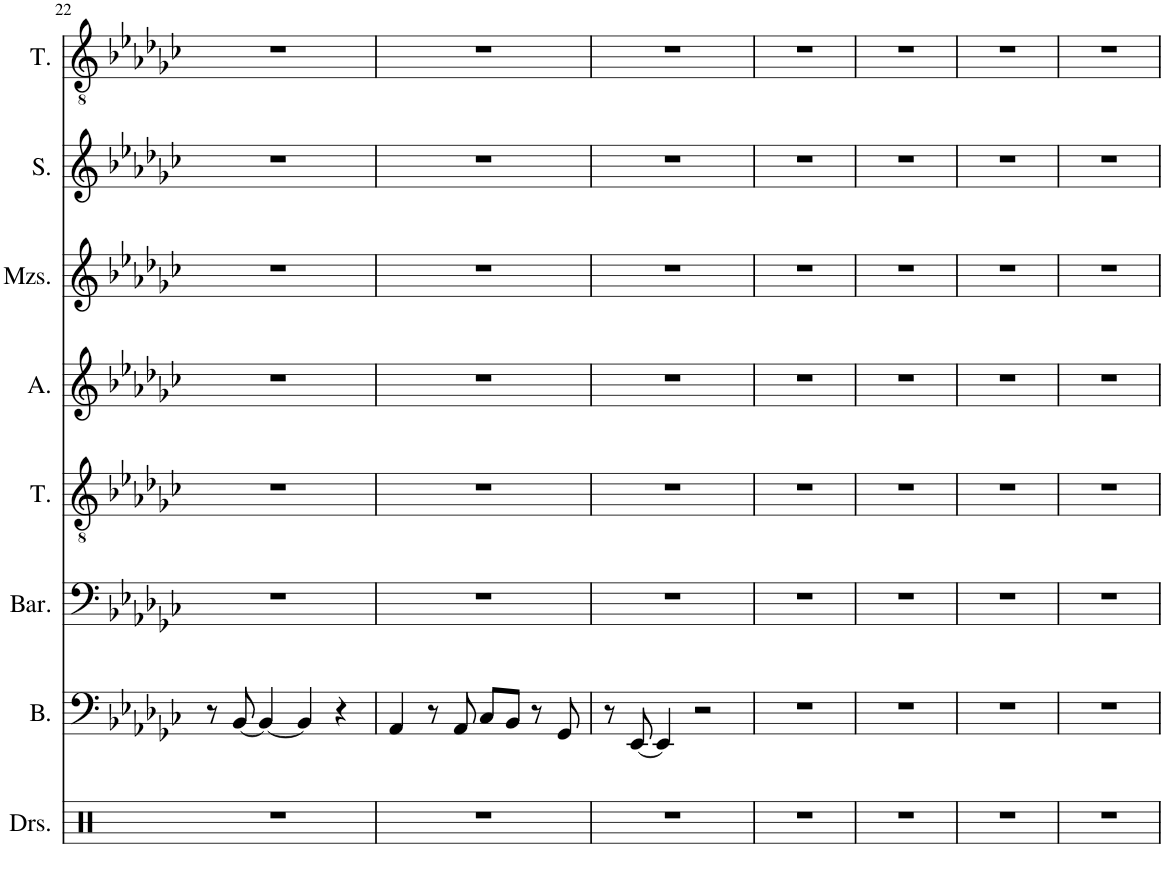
**kern	**kern	**kern	**kern	**kern	**kern	**kern	**kern
*part8	*part7	*part6	*part5	*part4	*part3	*part2	*part1
*staff8	*staff7	*staff6	*staff5	*staff4	*staff3	*staff2	*staff1
*I"Drumset	*I"Bass	*I"Baritone	*I"Tenor	*I"Alto	*I"Mezzo-soprano	*I"Soprano	*I"Tenor
*I'Drs.	*I'B.	*I'Bar.	*I'T.	*I'A.	*I'Mzs.	*I'S.	*I'T.
!!LO:PB:g=z
*clefX	*clefF4	*clefF4	*clefGv2	*clefG2	*clefG2	*clefG2	*clefGv2
*k[]	*k[b-e-a-d-g-c-]	*k[b-e-a-d-g-c-]	*k[b-e-a-d-g-c-]	*k[b-e-a-d-g-c-]	*k[b-e-a-d-g-c-]	*k[b-e-a-d-g-c-]	*k[b-e-a-d-g-c-]
*M4/4	*M4/4	*M4/4	*M4/4	*M4/4	*M4/4	*M4/4	*M4/4
=22	=22	=22	=22	=22	=22	=22	=22
1r	8r	1r	1r	1r	1r	1r	1r
.	[8BB-/	.	.	.	.	.	.
.	4BB-/_	.	.	.	.	.	.
.	4BB-/]	.	.	.	.	.	.
.	4r	.	.	.	.	.	.
=23	=23	=23	=23	=23	=23	=23	=23
1r	4AA-/	1r	1r	1r	1r	1r	1r
.	8r	.	.	.	.	.	.
.	8AA-/	.	.	.	.	.	.
.	8C-/L	.	.	.	.	.	.
.	8BB-/J	.	.	.	.	.	.
.	8r	.	.	.	.	.	.
.	8GG-/	.	.	.	.	.	.
=24	=24	=24	=24	=24	=24	=24	=24
1r	8r	1r	1r	1r	1r	1r	1r
.	[8EE-/	.	.	.	.	.	.
.	4EE-/]	.	.	.	.	.	.
.	2r	.	.	.	.	.	.
=25	=25	=25	=25	=25	=25	=25	=25
1r	1r	1r	1r	1r	1r	1r	1r
=26	=26	=26	=26	=26	=26	=26	=26
1r	1r	1r	1r	1r	1r	1r	1r
=27	=27	=27	=27	=27	=27	=27	=27
1r	1r	1r	1r	1r	1r	1r	1r
=28	=28	=28	=28	=28	=28	=28	=28
1r	1r	1r	1r	1r	1r	1r	1r
=	=	=	=	=	=	=	=
*-	*-	*-	*-	*-	*-	*-	*-
